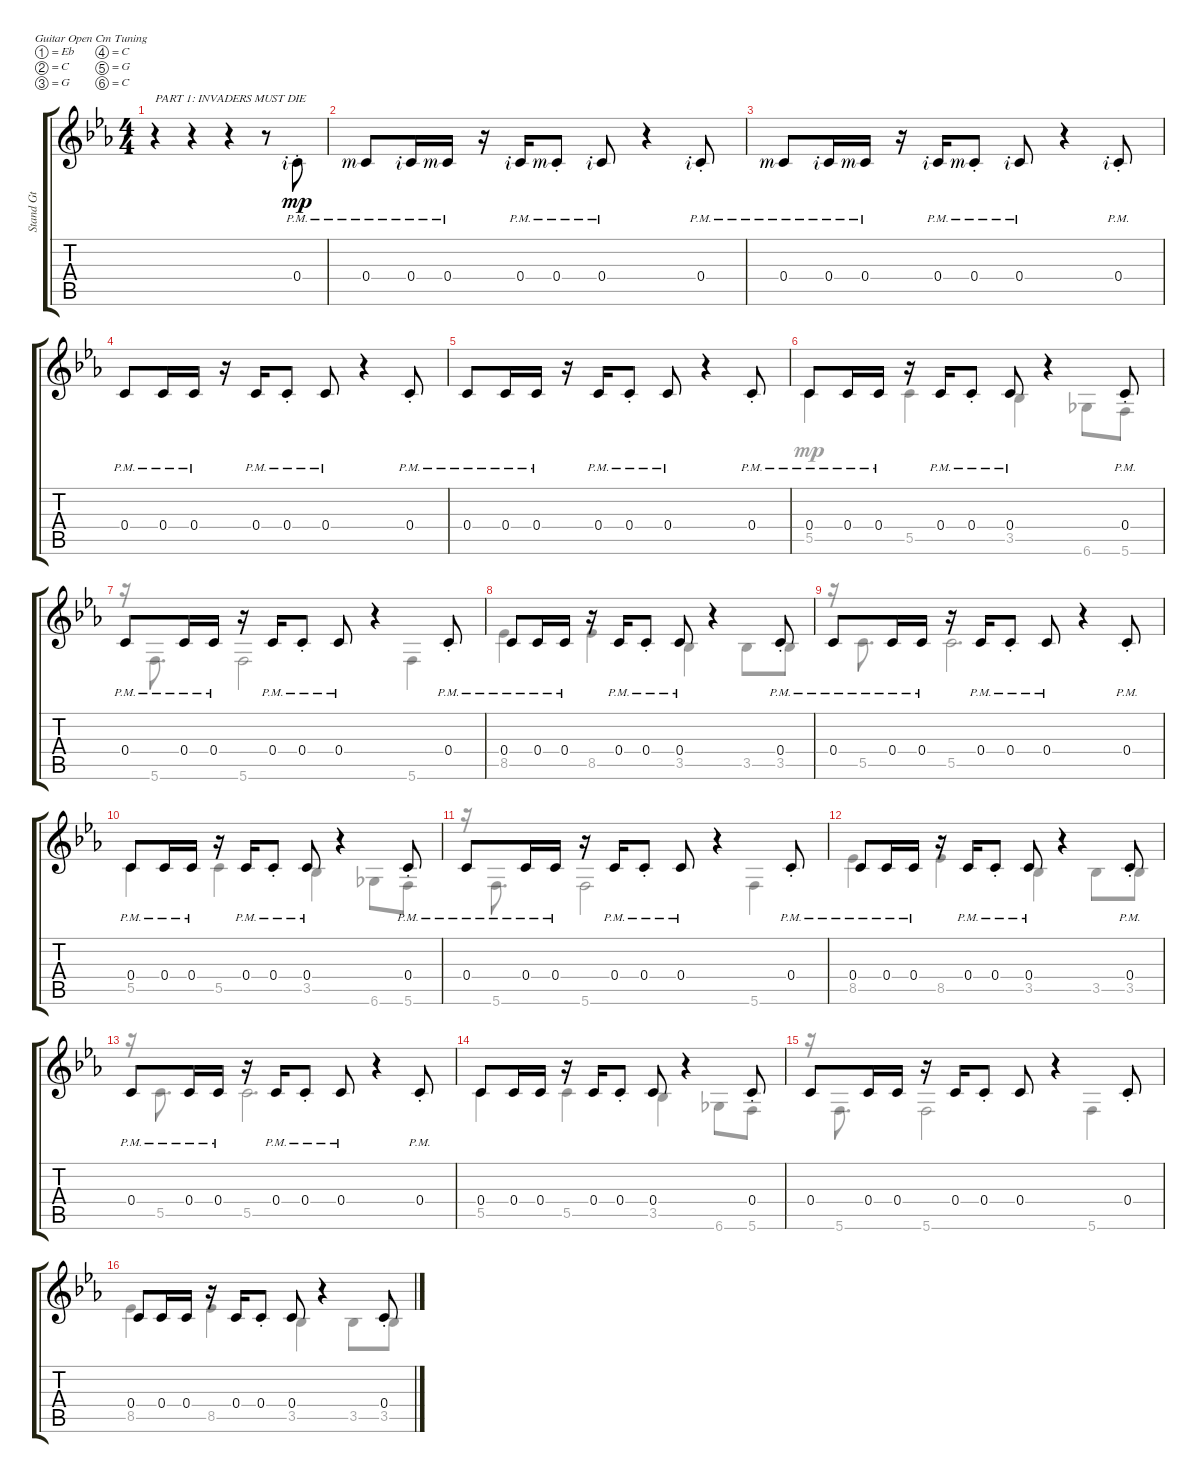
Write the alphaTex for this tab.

\defaultSystemsLayout 4
\bracketExtendMode groupsimilarinstruments
\otherSystemsTrackNameOrientation horizontal
\track ("Standard Guitar" "Stand Gt") {instrument acousticguitarsteel}
\staff {score tabs}
\tuning (Eb4 C4 G3 C3 G2 C2)
\voice
\ts (4 4)
\tempo (140 hide)
\clef g2
\ks cminor
r.4{txt "PART 1: INVADERS MUST DIE" dy mp instrument acousticguitarsteel beam Down} r.4{beam Down} r.4{beam Down} r.8{beam Down} 0.4{pm st rf 2 acc forcenatural}.8{beam Up} |
0.4{pm rf 3 acc forcenatural}.8{beam Up} 0.4{pm rf 2 acc forcenatural}.16{beam Up} 0.4{pm rf 3 acc forcenatural}.16{beam Up} r.16{beam Up} 0.4{pm rf 2 acc forcenatural}.16{beam Up} 0.4{pm st rf 3 acc forcenatural}.8{beam Up} 0.4{pm rf 2 acc forcenatural}.8{beam Up} r.4{beam Up} 0.4{pm st rf 2 acc forcenatural}.8{beam Up} |
\tempo (140 0.43125 hide)
0.4{pm rf 3 acc forcenatural}.8{beam Up} 0.4{pm rf 2 acc forcenatural}.16{beam Up} 0.4{pm rf 3 acc forcenatural}.16{beam Up} r.16{beam Up} 0.4{pm rf 2 acc forcenatural}.16{beam Up} 0.4{pm st rf 3 acc forcenatural}.8{beam Up} 0.4{pm rf 2 acc forcenatural}.8{beam Up} r.4{beam Up} 0.4{pm st rf 2 acc forcenatural}.8{beam Up} |
0.4{pm acc forcenatural}.8{beam Up} 0.4{pm acc forcenatural}.16{beam Up} 0.4{pm acc forcenatural}.16{beam Up} r.16{beam Up} 0.4{pm acc forcenatural}.16{beam Up} 0.4{pm st acc forcenatural}.8{beam Up} 0.4{pm acc forcenatural}.8{beam Up} r.4{beam Up} 0.4{pm st acc forcenatural}.8{beam Up} |
0.4{pm acc forcenatural}.8{beam Up} 0.4{pm acc forcenatural}.16{beam Up} 0.4{pm acc forcenatural}.16{beam Up} r.16{beam Up} 0.4{pm acc forcenatural}.16{beam Up} 0.4{pm st acc forcenatural}.8{beam Up} 0.4{pm acc forcenatural}.8{beam Up} r.4{beam Up} 0.4{pm st acc forcenatural}.8{beam Up} |
0.4{pm acc forcenatural}.8{beam Up} 0.4{pm acc forcenatural}.16{beam Up} 0.4{pm acc forcenatural}.16{beam Up} r.16{beam Up} 0.4{pm acc forcenatural}.16{beam Up} 0.4{pm st acc forcenatural}.8{beam Up} 0.4{pm acc forcenatural}.8{beam Up} r.4{beam Up} 0.4{pm st acc forcenatural}.8{beam Up} |
\scale
1.00309 0.4{pm acc forcenatural}.8{beam Up} 0.4{pm acc forcenatural}.16{beam Up} 0.4{pm acc forcenatural}.16{beam Up} r.16{beam Up} 0.4{pm acc forcenatural}.16{beam Up} 0.4{pm st acc forcenatural}.8{beam Up} 0.4{pm acc forcenatural}.8{beam Up} r.4{beam Up} 0.4{pm st acc forcenatural}.8{beam Up} |
\scale
0.996905 0.4{pm acc forcenatural}.8{beam Up} 0.4{pm acc forcenatural}.16{beam Up} 0.4{pm acc forcenatural}.16{beam Up} r.16{beam Up} 0.4{pm acc forcenatural}.16{beam Up} 0.4{pm st acc forcenatural}.8{beam Up} 0.4{pm acc forcenatural}.8{beam Up} r.4{beam Up} 0.4{pm st acc forcenatural}.8{beam Up} |
0.4{pm acc forcenatural}.8{beam Up} 0.4{pm acc forcenatural}.16{beam Up} 0.4{pm acc forcenatural}.16{beam Up} r.16{beam Up} 0.4{pm acc forcenatural}.16{beam Up} 0.4{pm st acc forcenatural}.8{beam Up} 0.4{pm acc forcenatural}.8{beam Up} r.4{beam Up} 0.4{pm st acc forcenatural}.8{beam Up} |
0.4{pm acc forcenatural}.8{beam Up} 0.4{pm acc forcenatural}.16{beam Up} 0.4{pm acc forcenatural}.16{beam Up} r.16{beam Up} 0.4{pm acc forcenatural}.16{beam Up} 0.4{pm st acc forcenatural}.8{beam Up} 0.4{pm acc forcenatural}.8{beam Up} r.4{beam Up} 0.4{pm st acc forcenatural}.8{beam Up} |
0.4{pm acc forcenatural}.8{beam Up} 0.4{pm acc forcenatural}.16{beam Up} 0.4{pm acc forcenatural}.16{beam Up} r.16{beam Up} 0.4{pm acc forcenatural}.16{beam Up} 0.4{pm st acc forcenatural}.8{beam Up} 0.4{pm acc forcenatural}.8{beam Up} r.4{beam Up} 0.4{pm st acc forcenatural}.8{beam Up} |
0.4{pm acc forcenatural}.8{beam Up} 0.4{pm acc forcenatural}.16{beam Up} 0.4{pm acc forcenatural}.16{beam Up} r.16{beam Up} 0.4{pm acc forcenatural}.16{beam Up} 0.4{pm st acc forcenatural}.8{beam Up} 0.4{pm acc forcenatural}.8{beam Up} r.4{beam Up} 0.4{pm st acc forcenatural}.8{beam Up} |
0.4{pm acc forcenatural}.8{beam Up} 0.4{pm acc forcenatural}.16{beam Up} 0.4{pm acc forcenatural}.16{beam Up} r.16{beam Up} 0.4{pm acc forcenatural}.16{beam Up} 0.4{pm st acc forcenatural}.8{beam Up} 0.4{pm acc forcenatural}.8{beam Up} r.4{beam Up} 0.4{pm st acc forcenatural}.8{beam Up} |
0.4{acc forcenatural}.8{beam Up} 0.4{acc forcenatural}.16{beam Up} 0.4{acc forcenatural}.16{beam Up} r.16{beam Up} 0.4{acc forcenatural}.16{beam Up} 0.4{st acc forcenatural}.8{beam Up} 0.4{acc forcenatural}.8{beam Up} r.4{beam Up} 0.4{st acc forcenatural}.8{beam Up} |
0.4{acc forcenatural}.8{beam Up} 0.4{acc forcenatural}.16{beam Up} 0.4{acc forcenatural}.16{beam Up} r.16{beam Up} 0.4{acc forcenatural}.16{beam Up} 0.4{st acc forcenatural}.8{beam Up} 0.4{acc forcenatural}.8{beam Up} r.4{beam Up} 0.4{st acc forcenatural}.8{beam Up} |
0.4{acc forcenatural}.8{beam Up} 0.4{acc forcenatural}.16{beam Up} 0.4{acc forcenatural}.16{beam Up} r.16{beam Up} 0.4{acc forcenatural}.16{beam Up} 0.4{st acc forcenatural}.8{beam Up} 0.4{acc forcenatural}.8{beam Up} r.4{beam Up} 0.4{st acc forcenatural}.8{beam Up}
\voice
\clef g2
\ottava regular
\simile none
\ks cminor
|
|
|
|
|
5.5{acc forcenatural}.4{beam Down} 5.5{acc forcenatural}.4{beam Down} 3.5{acc b}.4{beam Down} 6.6{acc b}.8{beam Down} 5.6{acc forcenatural}.8{beam Down} |
r.16{beam Down} 5.6{acc forcenatural}.8{d beam Down} 5.6{acc forcenatural}.2{beam Down} 5.6{acc forcenatural}.4{beam Down} |
8.5{acc b}.4{beam Down} 8.5{acc b}.4{beam Down} 3.5{acc b}.4{beam Down} 3.5{acc b}.8{beam Down} 3.5{acc b}.8{beam Down} |
r.16{beam Down} 5.5{acc forcenatural}.8{d beam Down} 5.5{acc forcenatural}.2{d beam Down} |
5.5{acc forcenatural}.4{beam Down} 5.5{acc forcenatural}.4{beam Down} 3.5{acc b}.4{beam Down} 6.6{acc b}.8{beam Down} 5.6{acc forcenatural}.8{beam Down} |
r.16{beam Down} 5.6{acc forcenatural}.8{d beam Down} 5.6{acc forcenatural}.2{beam Down} 5.6{acc forcenatural}.4{beam Down} |
8.5{acc b}.4{beam Down} 8.5{acc b}.4{beam Down} 3.5{acc b}.4{beam Down} 3.5{acc b}.8{beam Down} 3.5{acc b}.8{beam Down} |
r.16{beam Down} 5.5{acc forcenatural}.8{d beam Down} 5.5{acc forcenatural}.2{d beam Down} |
5.5{acc forcenatural}.4{beam Down} 5.5{acc forcenatural}.4{beam Down} 3.5{acc b}.4{beam Down} 6.6{acc b}.8{beam Down} 5.6{acc forcenatural}.8{beam Down} |
r.16{beam Down} 5.6{acc forcenatural}.8{d beam Down} 5.6{acc forcenatural}.2{beam Down} 5.6{acc forcenatural}.4{beam Down} |
8.5{acc b}.4{beam Down} 8.5{acc b}.4{beam Down} 3.5{acc b}.4{beam Down} 3.5{acc b}.8{beam Down} 3.5{acc b}.8{beam Down}
